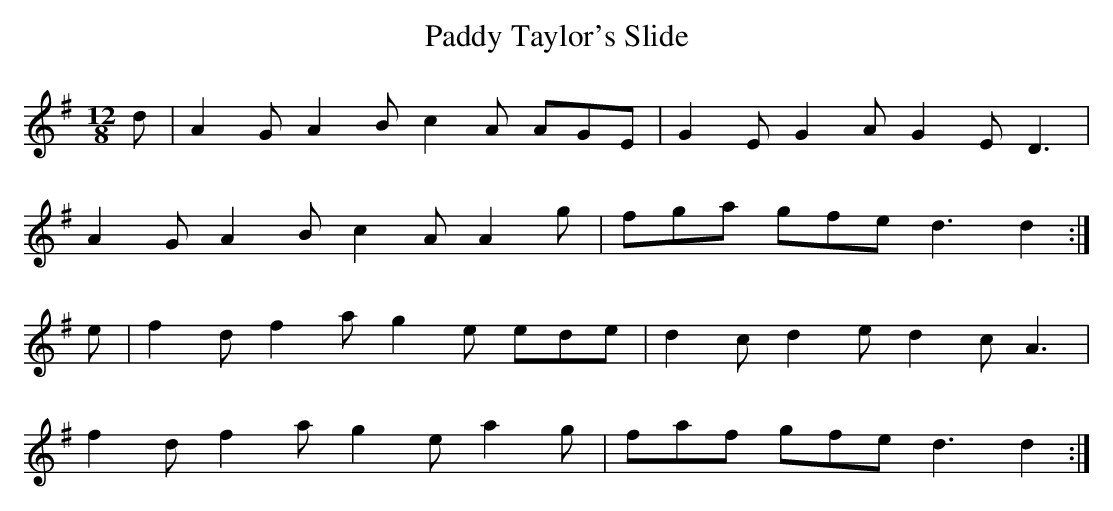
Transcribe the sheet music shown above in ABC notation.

X:1
T: Paddy Taylor's Slide
M: 12/8
L: 1/8
K: Dmix
d | A2 G A2 B c2 A AGE | G2 E G2 A G2 E D3 |
A2 G A2 B c2 A A2 g | fga gfe d3 d2 :|
e | f2 d f2 a g2 e ede | d2 c d2 e d2 c A3 |
f2 d f2 a g2 e a2 g | faf gfe d3 d2 :|
